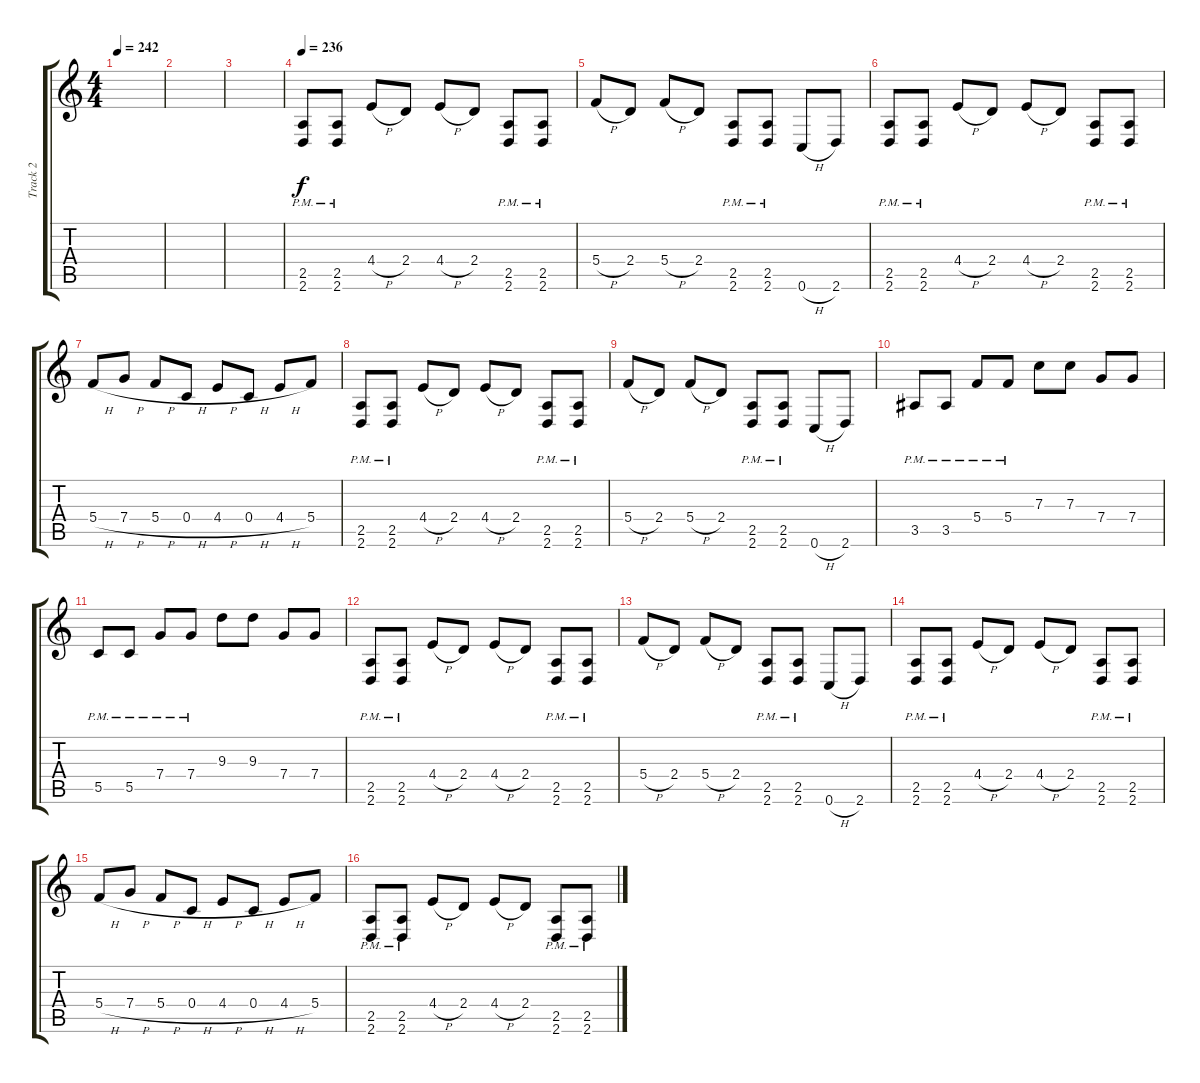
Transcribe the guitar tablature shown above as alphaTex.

\track ("Track 2" "Track 2") {instrument distortionguitar}
\staff {score tabs}
\tuning (D4 A3 F3 C3 G2 C2) {hide}
\ts (4 4)
\tempo 242
\clef g2
\ks c
|
|
|
\tempo 236
(2.5{pm} 2.6{pm}).8 (2.5{pm} 2.6{pm}).8 4.4{h}.8 2.4.8 4.4{h}.8 2.4.8 (2.5{pm} 2.6{pm}).8 (2.5{pm} 2.6{pm}).8 |
5.4{h}.8 2.4.8 5.4{h}.8 2.4.8 (2.5{pm} 2.6{pm}).8 (2.5{pm} 2.6{pm}).8 0.6{h}.8 2.6.8 |
(2.5{pm} 2.6{pm}).8 (2.5{pm} 2.6{pm}).8 4.4{h}.8 2.4.8 4.4{h}.8 2.4.8 (2.5{pm} 2.6{pm}).8 (2.5{pm} 2.6{pm}).8 |
5.4{h}.8 7.4{h}.8 5.4{h}.8 0.4{h}.8 4.4{h}.8 0.4{h}.8 4.4{h}.8 5.4.8 |
(2.5{pm} 2.6{pm}).8 (2.5{pm} 2.6{pm}).8 4.4{h}.8 2.4.8 4.4{h}.8 2.4.8 (2.5{pm} 2.6{pm}).8 (2.5{pm} 2.6{pm}).8 |
5.4{h}.8 2.4.8 5.4{h}.8 2.4.8 (2.5{pm} 2.6{pm}).8 (2.5{pm} 2.6{pm}).8 0.6{h}.8 2.6.8 |
3.5{pm}.8 3.5{pm}.8 5.4{pm}.8 5.4{pm}.8 7.3.8 7.3.8 7.4.8 7.4.8 |
5.5{pm}.8 5.5{pm}.8 7.4{pm}.8 7.4{pm}.8 9.3.8 9.3.8 7.4.8 7.4.8 |
(2.5{pm} 2.6{pm}).8 (2.5{pm} 2.6{pm}).8 4.4{h}.8 2.4.8 4.4{h}.8 2.4.8 (2.5{pm} 2.6{pm}).8 (2.5{pm} 2.6{pm}).8 |
5.4{h}.8 2.4.8 5.4{h}.8 2.4.8 (2.5{pm} 2.6{pm}).8 (2.5{pm} 2.6{pm}).8 0.6{h}.8 2.6.8 |
(2.5{pm} 2.6{pm}).8 (2.5{pm} 2.6{pm}).8 4.4{h}.8 2.4.8 4.4{h}.8 2.4.8 (2.5{pm} 2.6{pm}).8 (2.5{pm} 2.6{pm}).8 |
5.4{h}.8 7.4{h}.8 5.4{h}.8 0.4{h}.8 4.4{h}.8 0.4{h}.8 4.4{h}.8 5.4.8 |
(2.5{pm} 2.6{pm}).8 (2.5{pm} 2.6{pm}).8 4.4{h}.8 2.4.8 4.4{h}.8 2.4.8 (2.5{pm} 2.6{pm}).8 (2.5{pm} 2.6{pm}).8
